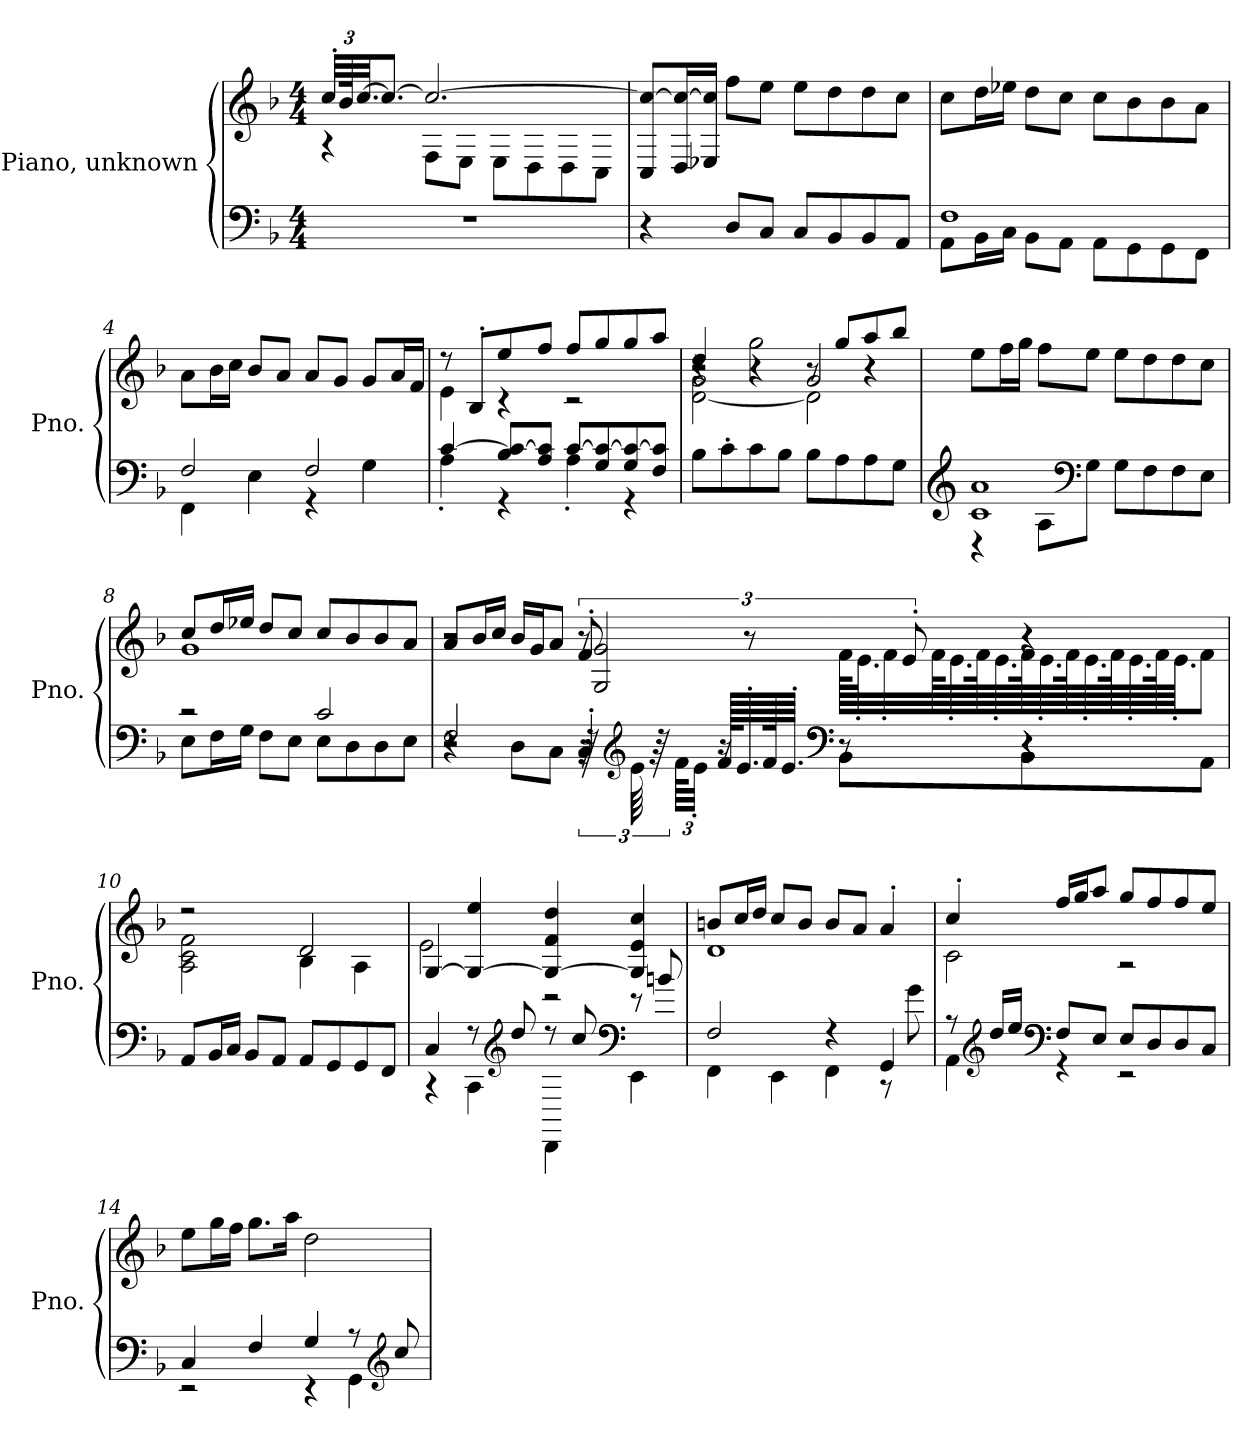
**kern	**kern
*part1	*part1
*staff2	*staff1
*I"Piano, unknown	*
*I'Pno.	*
*clefF4	*clefG2
*k[b-]	*k[b-]
*M4/4	*M4/4
*MM120	*MM120
*	*Xbrackettup
=1	=1
*	*^
1r	48cc'/LLL	4r
.	96b-/K	.
.	[48.cc/JJ	.
.	8.cc/J_	.
.	2.cc/_	8F\L
.	.	8E\J
.	.	8E\L
.	.	8D\
.	.	8D\
.	.	8C\J
*	*v	*v
=2	=2
4r	8C/ 8cc/_L
.	16D/ 16cc/_L
.	16E-X/ 16cc/]JJ
8D/L	8ff\L
8C/J	8ee\J
8C/L	8ee\L
8BB-/	8dd\
8BB-/	8dd\
8AA/J	8cc\J
=3	=3
*^	*
1F	8AA\L	8cc\L
.	16BB-\L	16dd\L
.	16C\JJ	16ee-X\JJ
.	8BB-\L	8dd\L
.	8AA\J	8cc\J
.	8AA\L	8cc\L
.	8GG\	8b-\
.	8GG\	8b-\
.	8FF\J	8a\J
!!LO:LB:g=z
=4	=4	=4
2F/	4FF\	8a\L
.	.	16b-\L
.	.	16cc\JJ
.	4E\	8b-/L
.	.	8a/J
2F/	4r	8a/L
.	.	8g/J
.	4G\	8g/L
.	.	16a/L
.	.	16f/JJ
=5	=5	=5
*	*	*^
[4c/	4A'\	8r	4e\
.	.	8B-'/L	.
8B-/ 8c/_L	4r	8ee/	4r
8A/ 8c/]J	.	8ff/J	.
[8c/L	4A'\	8ff/L	2r
8G/ 8c/_	.	8gg/	.
8G/ 8c/_	4r	8gg/	.
8F/ 8c/]J	.	8aa/J	.
*v	*v	*	*
=6	=6	=6
*	*^	*^
8B-\L	4dd/	4r	2r	[2d\ 2g\
8c'\	.	.	.	.
8c\	4r	2gg\	.	.
8B-\J	.	.	.	.
8B-\L	8r	.	2g/	2d\]
8A\	8gg/L	.	.	.
8A\	8aa/	4r	.	.
8G\J	8bb-/J	.	.	.
*	*v	*v	*v	*v
=7	=7
*clefG2	*
*^	*
1c 1a	4r	8ee\L
.	.	16ff\L
.	.	16gg\JJ
.	8A\L	8ff\L
*clefF4	*	*
.	8G\J	8ee\J
.	8G\L	8ee\L
.	8F\	8dd\
.	8F\	8dd\
.	8E\J	8cc\J
!!LO:LB:g=z
=8	=8	=8
*	*	*^
2r	8E\L	8cc/L	1g
.	16F\L	16dd/L	.
.	16G\JJ	16ee-X/JJ	.
.	8F\L	8dd/L	.
.	8E\J	8cc/J	.
2c/	8E\L	8cc/L	.
.	8D\	8b-/	.
.	8D\	8b-/	.
.	8E\J	8a/J	.
!!LO:LB:g=z
=9	=9	=9	=9
*	*^	*	*^
2F/	4r	2r	8a/L	2r	2r
.	.	.	16b-/L	.	.
.	.	.	16cc/JJ	.	.
.	8D\L	.	16b-/LL	.	.
.	.	.	16g/J	.	.
.	8C\J	.	8a/J	.	.
*	*	*	*brackettup	*	*
16r	96r	4C'/	12f'/	8r	2G/ 2g/
*clefG2	*	*	*	*	*
.	96e\	.	.	.	.
.	96r	.	.	.	.
.	96f\KLLL	.	.	.	.
.	48e'\JJJ	.	.	.	.
128f/KLLLL	16r	.	.	.	.
64.e'/	.	.	.	.	.
.	.	.	12r	.	.
128f/K	.	.	.	.	.
64.e'/JJJJ	.	.	.	.	.
*clefF4	*	*	*	*	*
8r	8BB-\L	.	.	128f\KLLLL	.
.	.	.	.	64.e'\J	.
.	.	.	.	32f'\	.
.	.	.	12e'/	.	.
.	.	.	.	128f\KL	.
.	.	.	.	64.e'\	.
.	.	.	.	128f\K	.
.	.	.	.	64.e'\	.
4r	8BB-\	4r	4r	128f\K	.
.	.	.	.	64.e'\	.
.	.	.	.	128f\K	.
.	.	.	.	64.e'\	.
.	.	.	.	128f\K	.
.	.	.	.	64.e'\	.
.	.	.	.	128f\K	.
.	.	.	.	64.e'\JJJ	.
.	8AA\J	.	.	8f\J	.
*v	*v	*v	*	*	*
*	*	*v	*v
!!LO:LB:g=z
=10	=10	=10
8AA/L	2r	2A\ 2c\ 2f\
16BB-/L	.	.
16C/JJ	.	.
8BB-/L	.	.
8AA/J	.	.
8AA/L	2d/	4B-\
8GG/	.	.
8GG/	.	4A\
8FF/J	.	.
=11	=11	=11
*^	*	*
4C/	4r	[4G/	2e\
8r	4CC\	4G/_ 4ee/	.
*clefG2	*	*	*
8dd/	.	.	.
8r	4DD\	4G/_ 4f/ 4dd/	2r
8cc/	.	.	.
*clefF4	*	*	*
8r	4EE\	4G/] 4e/ 4cc/	.
8bn/	.	.	.
=12	=12	=12	=12
2F/	4FF\	8bn/L	1d
.	.	16cc/L	.
.	.	16dd/JJ	.
.	4EE\	8cc/L	.
.	.	8b/J	.
4r	4FF\	8b/L	.
.	.	8a/J	.
4GG/	8r	4a'/	.
.	8g\	.	.
!!LO:LB:g=z	!!
=13	=13	=13	=13
8r	4AA\	4cc'/	2c\
*clefG2	*	*	*
16dd/LL	.	.	.
16ee/JJ	.	.	.
*clefF4	*	*	*
8F/L	4r	16ff/LL	.
.	.	16gg/J	.
8E/J	.	8aa/J	.
8E/L	2r	8gg/L	2r
8D/	.	8ff/	.
8D/	.	8ff/	.
8C/J	.	8ee/J	.
*	*	*v	*v
=14	=14	=14
4C/	2r	8ee\L
.	.	16gg\L
.	.	16ff\JJ
4F/	.	8.gg\L
.	.	16aa\Jk
4G/	4r	2dd\
8r	4GG\	.
*clefG2	*	*
8cc/	.	.
*v	*v	*
=	=
*-	*-
